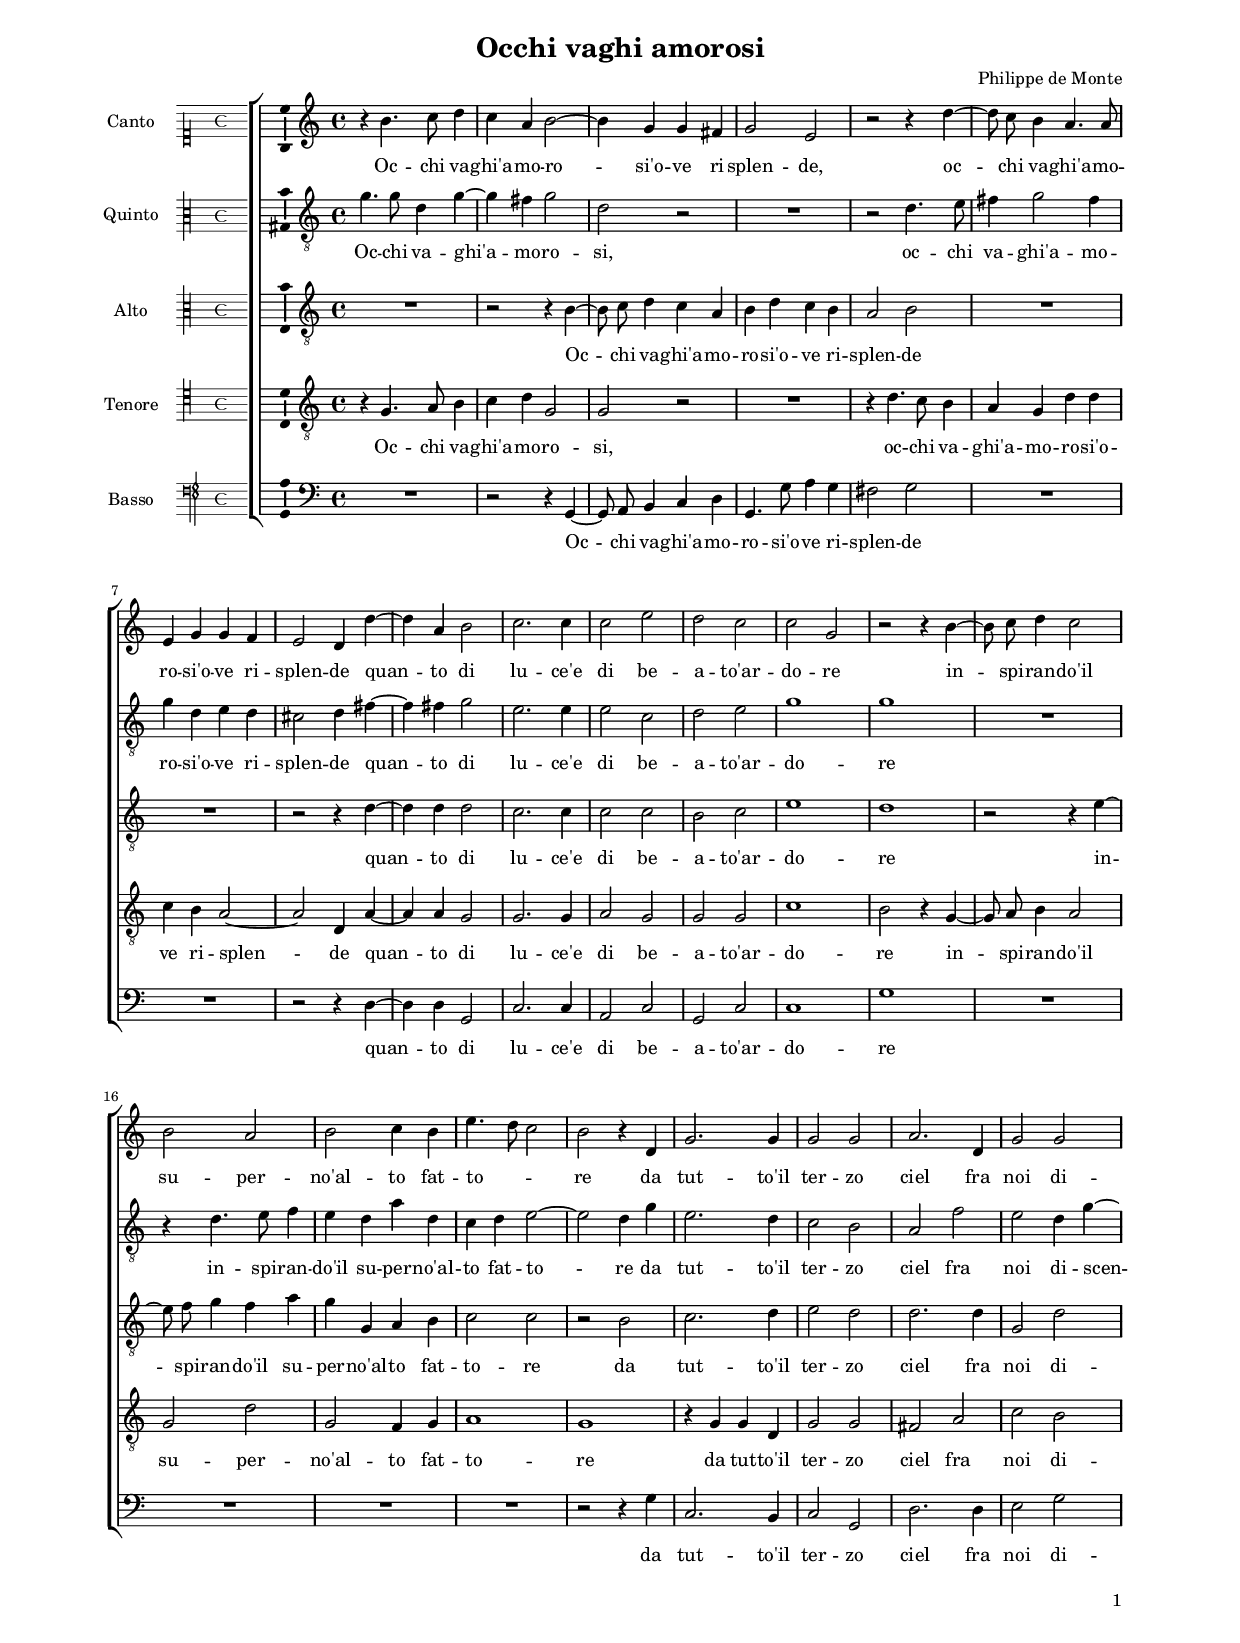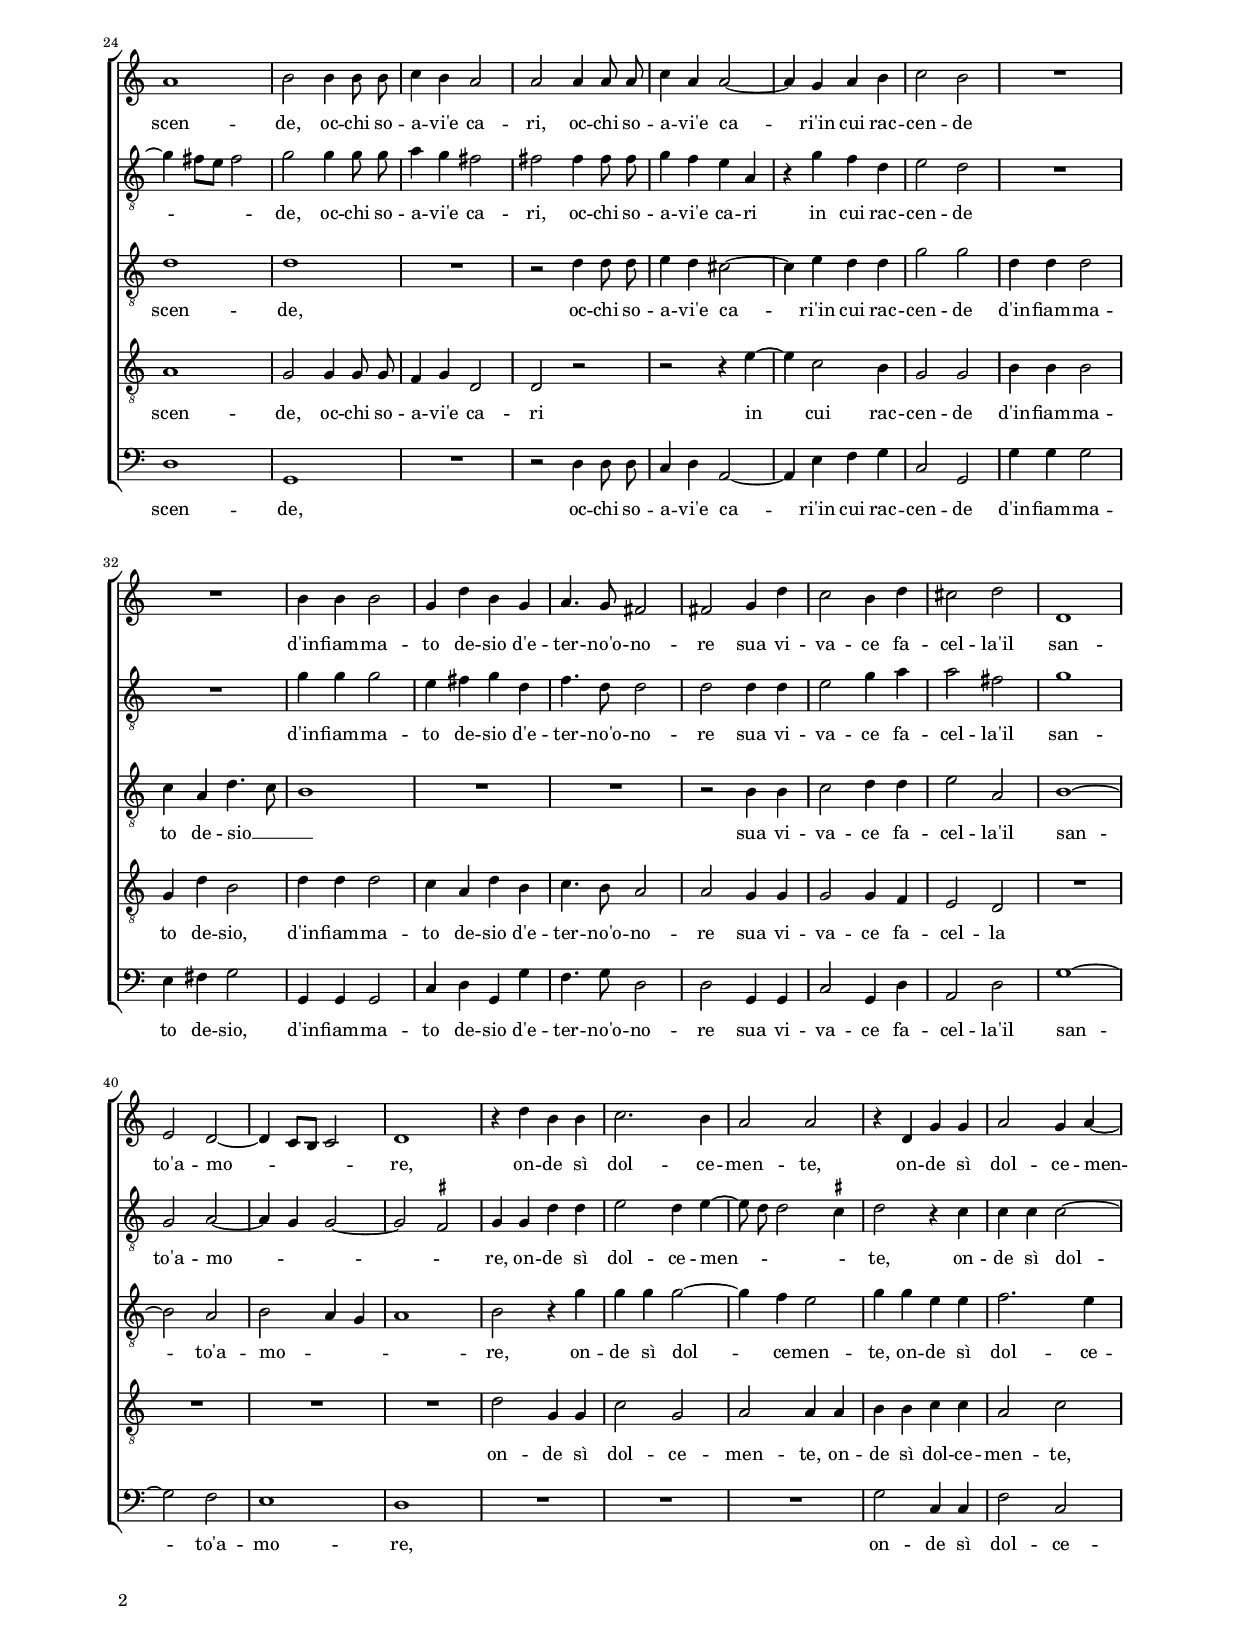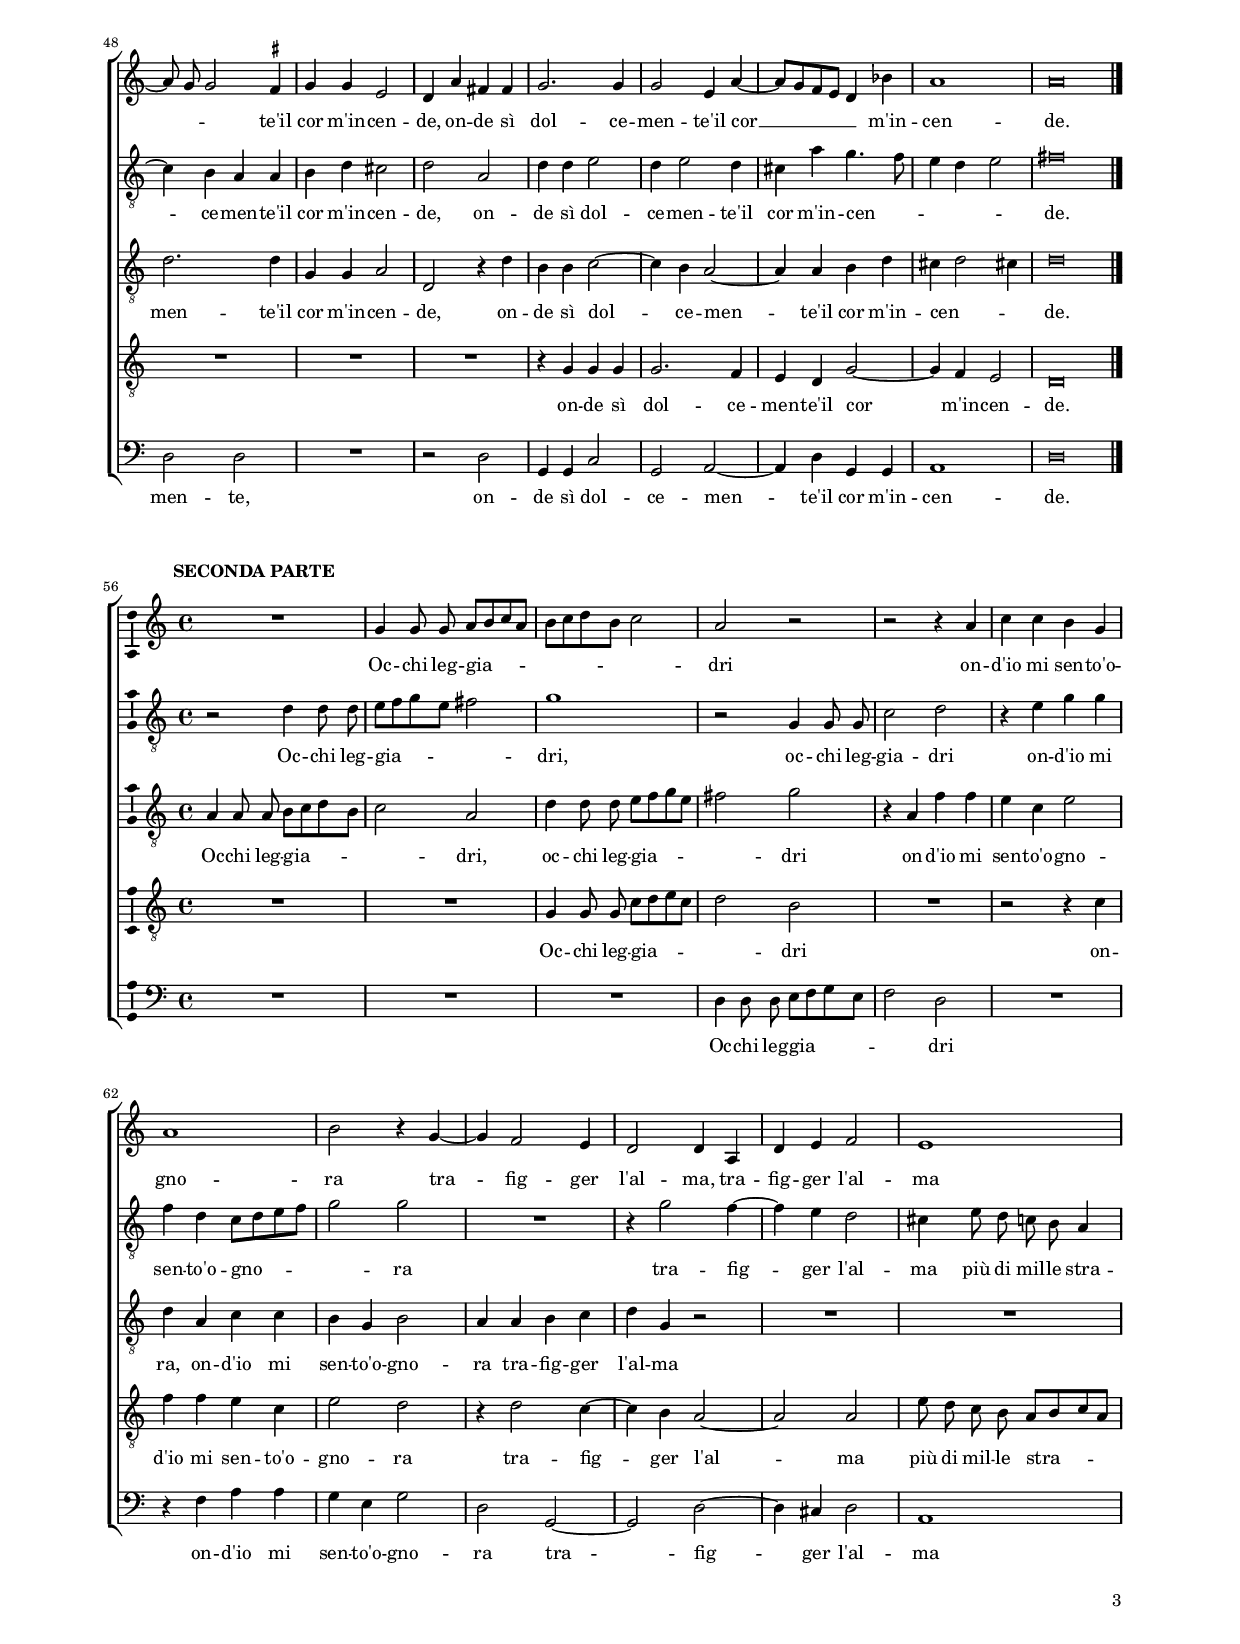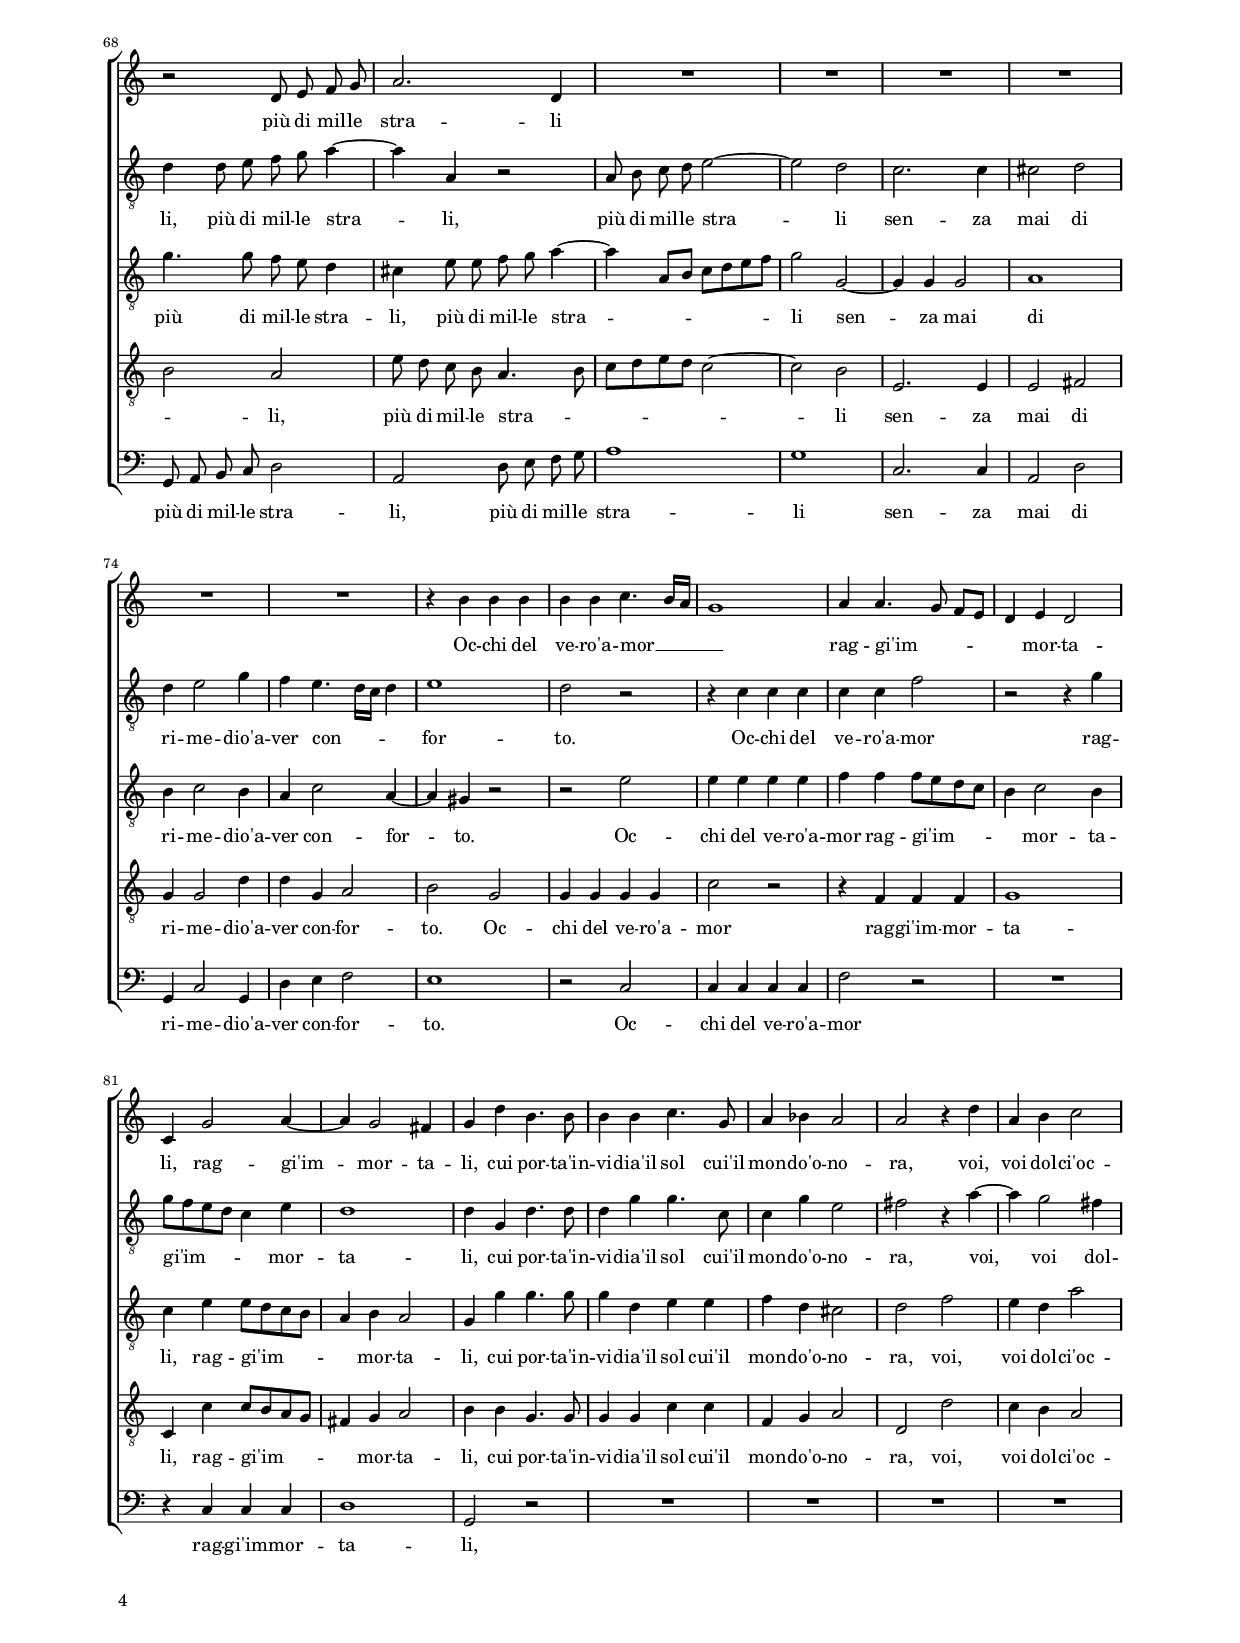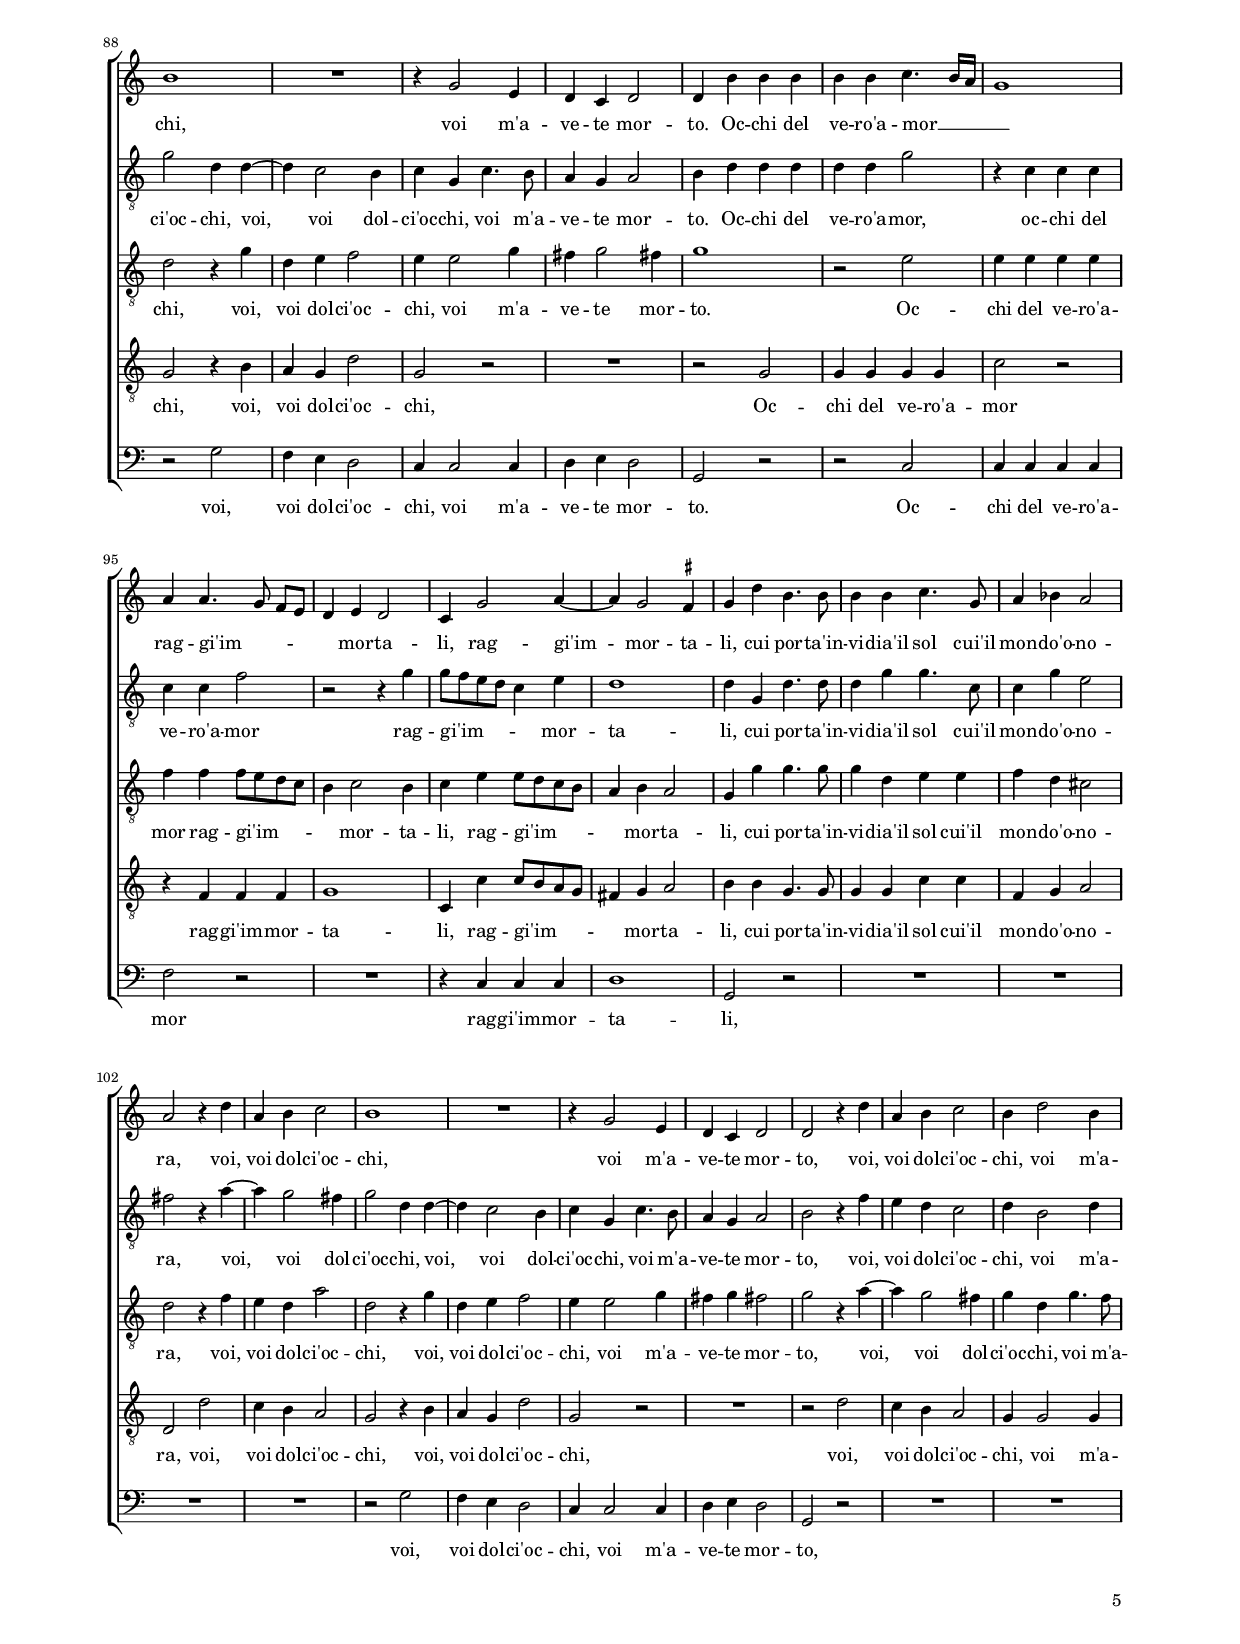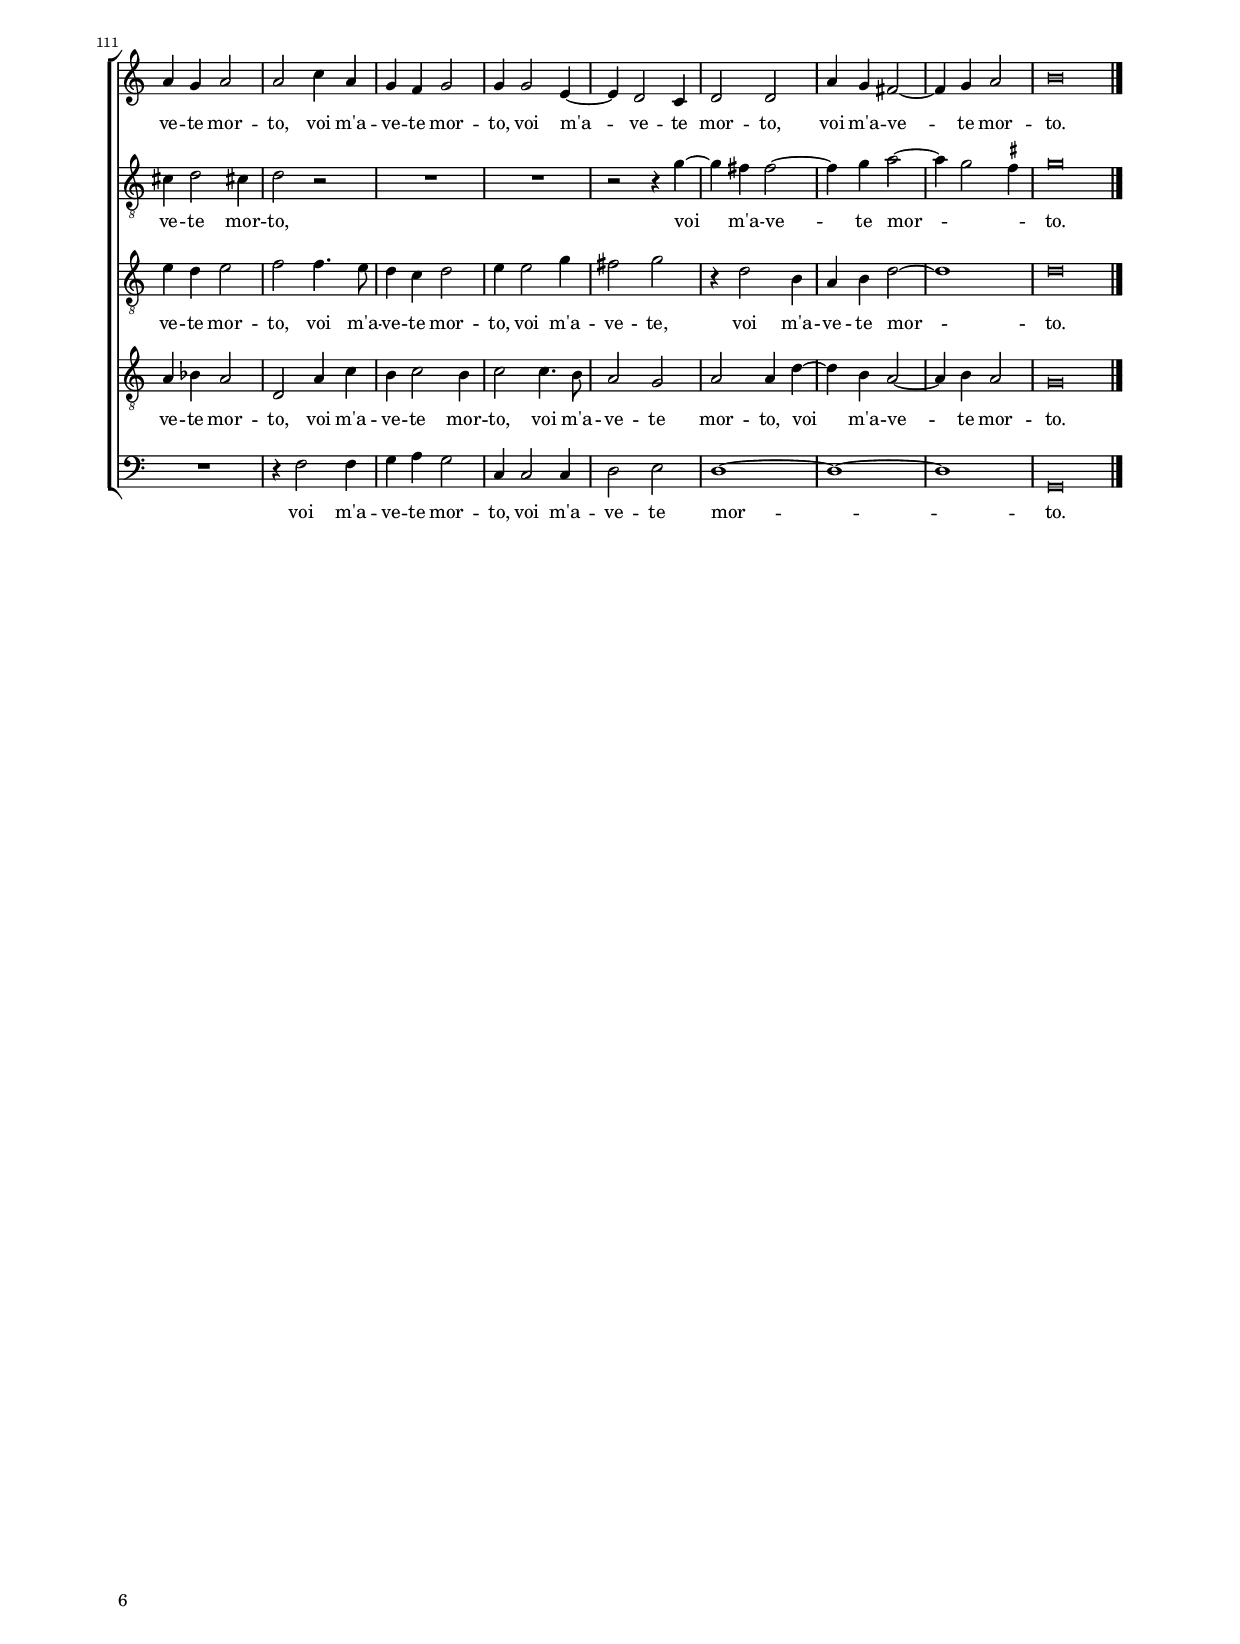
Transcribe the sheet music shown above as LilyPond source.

\header
{
	title="Occhi vaghi amorosi"
	composer="Philippe de Monte"
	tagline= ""
}

\version "2.24.4"
\language deutsch
#(set-global-staff-size 15)
% #(set-default-paper-size "letter")
#(ly:set-option 'point-and-click #f)


	
	ficta = { \once \set suggestAccidentals = ##t }
	
	forget = #(define-music-function (music) (ly:music?) #{
		\accidentalStyle forget
		$music
		\accidentalStyle default
		#})
	
	ki = \autoBeamOff
	be = \autoBeamOn


\paper
	{
	top-margin = 1.8 \cm
	bottom-margin = 1.2 \cm
	left-margin = 2 \cm
	right-margin = 2 \cm
	ragged-bottom = ##f
	ragged-last-bottom = ##t
	print-page-number = ##f
	score-system-spacing = #'((basic-distance . 16) (minimum-distance . 14) (padding . 5) (strechability . 150))
	system-system-spacing = #'((basic-distance . 16) (minimum-distance . 14) (padding . 5) (strechability . 150))
	oddFooterMarkup=\markup   \fill-line { "" \fromproperty #'page:page-number-string }
	evenFooterMarkup=\markup  \fill-line { \fromproperty #'page:page-number-string "" }
	last-bottom-spacing = #'((basic-distance . 12) (minimum-distance . 7) (padding . 4))
% 	system-count = 17
%	systems-per-page = 3
	page-count = 6
%	min-systems-per-page = 3
	}

%%%%%%%%%%%%%%%%%%%  INCIPIT  %%%%%%%%%%%%%%%%%%%%%


incipitcantus = \relative c' {
	\time 4/4
	\clef "petrucci-c1"
	\key c \major
	}

incipitcantusVoice = <<
	\new MensuralVoice <<
		{ s1 \noBreak }
		\incipitcantus
	>>
	>>


incipitaltus = \relative c' {
	\time 4/4
	\clef "petrucci-c3"
	\key c \major
	s4 \bar ""
	}

incipitaltusVoice = <<
	\new MensuralVoice <<
		{ s1 \noBreak }
		\incipitaltus
	>>
	>>


incipitquintus = \relative c' {
	\time 4/4
	\clef "petrucci-c3"
	\key c \major
	}

incipitquintusVoice = <<
	\new MensuralVoice <<
		{ s1 \noBreak }
		\incipitquintus
	>>
	>>


incipittenor = \relative c' {
	\time 4/4
	\clef "petrucci-c4"
	\key c \major
	}

incipittenorVoice = <<
	\new MensuralVoice <<
		{ s1 \noBreak }
		\incipittenor
	>>
	>>


incipitbassus= \relative c {
	\time 4/4
	\clef "petrucci-f4"
	\key c \major
	}

incipitbassusVoice = <<
	\new MensuralVoice <<
		{ s1 \noBreak }
		\incipitbassus
	>>
	>>

%%%%%%%%%%%%%%%%%%%%%%%%%%%%%%%%%%%%%%%%%%%%%%%
	

global = {
	\key c \major
	\time 4/4
	\set Score.tempoHideNote = ##t
	\tempo 4 = 100
	\skip 1*54
	\set Score.measureLength = #(ly:make-moment 2/1)
	\skip 1*2 \bar "|."
	}


cantus =  \relative c''
	{
	r4 h4. c8 d4
	c4 a h2~
	h4 g g fis
	g2 e
%5
	r2 r4 d'~ |
	\ki d8 c \be h4 a4. a8 \break
	e4 g g f
	e2 d4 d'~
	d4 a h2
%10
	c2. c4 |
	c2 e
	d2 c
	c2 g
	r2 r4 h~
%15
	\ki h8 c \be d4 c2 | \break
	h2 a
	h2 c4 h
	e4. d8 c2
	h2 r4 d,
%20
	g2. g4 |
	g2 g
	a2. d,4
	g2 g \pageBreak
	a1
%25
	h2 h4 \ki h8 h \be |
	c4 h a2
	a2 a4 \ki a8 a \be
	c4 a a2~
	a4 g a h
%30
	c2 h |
	R1 \break
	R1
	h4 h h2
	g4 d' h g
%35
	a4. g8 fis2 |
	fis2 g4 d'
	c2 h4 d
	cis2 d
	d,1 \break
%40
	e2 d~ |
	d4 c8 h c2
	d1
	r4 d' h h
	c2. h4
%45
	a2 a |
	r4 d, g g
	a2 g4 a~ \pageBreak
	\ki a8 g \be g2 \ficta fis4
	g4 g e2
%50
	d4 a' fis fis |
	g2. g4
	g2 e4 a~
	a8 g f e d4 b'
	a1
%55
	a\breve |
	}


quintus =  \relative c'
	{
	g'4. g8 d4 g~
	g4 fis g2
	d2 r
	R1
%5
	r2 d4. e8 |
	fis4 g2 fis4
	g4 d e d
	cis2 d4 fis~
	fis4 fis g2
%10
	e2. e4 |
	e2 c
	d2 e
	g1
	g1
%15
	R1 |
	r4 d4. e8 f4
	e4 d a' d,
	c4 d e2~
	e2 d4 g
%20
	e2. d4 |
	c2 h
	a2 f'
	e2 d4 g~
	g4 fis8 e fis2
%25
	g2 g4 \ki g8 g |
	a4 g fis2
	fis2 fis4 fis8 fis
	g4 f e a,
	r4 g' f d
%30
	e2 d |
	R1
	R1
	g4 g g2
	e4 fis g d
%35
	f4. d8 d2 |
	d2 d4 d
	e2 g4 a
	a2 fis
	g1
%40
	g,2 a2~ |
	a4 g g2~
	g2 \ficta fis
	g4 g d' d
	e2 d4 e~
%45
	e8 d d2 \ficta cis4 |
	d2 r4 c
	c4 c c2~
	c4 h a a
	h4 d cis2
%50
	d2 a |
	d4 d e2
	d4 e2 d4
	cis4 a'g4. f8
	e4 d e2
%55
	fis\breve |
	}


altus =  \relative c'
	{
	R1
	r2 r4 h~
	\ki h8 c d4 c a
	h4 d c h
%5
	a2 h |
	R1
	R1
	r2 r4 d~
	d4 d d2
%10
	c2. c4 |
	c2 c
	h2 c
	e1
	d1
%15
	r2 r4 e~ |
	e8 f g4 f a
	g4 g, a h
	c2 c
	r2 h
%20
	c2. d4 |
	e2 d
	d2. d4
	g,2 d'
	d1
%25
	d1 |
	R1
	r2 d4 d8 d
	e4 d cis2~
	cis4 e d d
%30
	g2 g |
	d4 d d2
	c4 a d4. c8
	h1
	R1
%35
	R1 |
	r2 h4 h
	c2 d4 d
	e2 a,
	h1~
%40
	h2 a |
	h2 a4 g
	a1
	h2 r4 g'
	g4 g g2~
%45
	g4 f e2 |
	g4 g e e
	f2. e4
	d2. d4
	g,4 g a2
%50
	d,2 r4 d' |
	h4 h c2~
	c4 h a2~
	a4 a h d
	cis4 d2 cis!4
%55
	d\breve |
	}


tenor  =  \relative c'
	{
	r4 g4. a8 h4
	c4 d g,2
	g2 r
	R1
%5
	r4 d'4. c8 h4 |
	a4 g d' d
	c4 h a2~
	a2 d,4 a'~
	a4 a g2
%10
	g2. g4 |
	a2 g
	g2 g
	c1
	h2 r4 g~
%15
	\ki g8 a h4 a2 |
	g2 d'
	g,2 f4 g
	a1
	g1
%20
	r4 g g d |
	g2 g
	fis2 a
	c2 h
	a1
%25
	g2 g4 g8 g | 
	f4 g d2
	d2 r
	r2 r4 e'~
	e4 c2 h4
%30
	g2 g |
	h4 h h2
	g4 d' h2
	d4 d d2
	c4 a d h
%35
	c4. h8 a2 |
	a2 g4 g
	g2 g4 f
	e2 d
	R1
%40
	R1 |
	R1
	R1
	d'2 g,4 g
	c2 g
%45
	a2 a4 a |
	h4 h c c
	a2 c
	R1
	R1
%50
	R1 |
	r4 g g g
	g2. f4
	e4 d g2~
	g4 f e2
%55
	d\breve |
	}


bassus  =  \relative c
	{
	R1
	r2 r4 g~
	\ki g8 a h4 c d
	g,4. g'8 a4 g
%5
	fis2 g |
	R1
	R1
	r2 r4 d~
	d4 d g,2
%10
	c2. c4 |
	a2 c
	g2 c
	c1
	g'1
%15
	R1 |
	R1
	R1
	R1
	r2 r4 g
%20
	c,2. h4 |
	c2 g
	d'2. d4
	e2 g
	d1
%25
	g,1 |
	R1
	r2 d'4 d8 d
	c4 d a2~
	a4 e' f g
%30
	c,2 g |
	g'4 g g2
	e4 fis g2
	g,4 g g2
	c4 d g, g'
%35
	f4. g8 d2 |
	d2 g,4 g
	c2 g4 d'
	a2 d
	g1~
%40
	g2 f |
	e1
	d1
	R1
	R1
%45
	R1 |
	g2 c,4 c
	f2 c
	d2 d
	R1
%50
	r2 d |
	g,4 g c2
	g2 a~
	a4 d g, g
	a1
%55
	d\breve |
	}


lyricscantus = \lyricmode {
	Oc -- chi va -- ghi'a -- mo -- ro -- si'o -- ve ri -- splen -- de,
	oc -- chi va -- ghi'a -- mo -- ro -- si'o -- ve ri -- splen -- de
	quan -- to di lu -- ce'e di be -- a -- to'ar -- do -- re
	in -- spi -- ran -- do'il su -- per -- no'al -- to fat -- to -- _ _ re
	da tut -- to'il ter -- zo ciel fra noi di -- scen -- de,
	oc -- chi so -- a -- vi'e ca -- ri,
	oc -- chi so -- a -- vi'e ca -- ri'in cui rac -- cen -- de
	d'in -- fiam -- ma -- to de -- sio d'e -- ter -- no'o -- no -- re
	sua vi -- va -- ce fa -- cel -- la'il san -- to'a -- mo -- _ _ _ re,
	on -- de sì dol -- ce -- men -- te,
	on -- de sì dol -- ce -- men -- _ _ te'il cor m'in -- cen -- de,
	on -- de sì dol -- ce -- men -- te'il cor __ _ _ _ _ m'in -- cen -- de.
	}


lyricsquintus = \lyricmode {
	Oc -- chi va -- ghi'a -- mo -- ro -- si,
	oc -- chi va -- ghi'a -- mo -- ro -- si'o -- ve ri -- splen -- de
	quan -- to di lu -- ce'e di be -- a -- to'ar -- do -- re
	in -- spi -- ran -- do'il su -- per -- no'al -- to fat -- to -- re
	da tut -- to'il ter -- zo ciel fra noi di -- scen -- _ _ _ de,
	oc -- chi so -- a -- vi'e ca -- ri,
	oc -- chi so -- a -- vi'e ca -- ri in cui rac -- cen -- de
	d'in -- fiam -- ma -- to de -- sio d'e -- ter -- no'o -- no -- re
	sua vi -- va -- ce fa -- cel -- la'il san -- to'a -- mo -- _ _ _ re,
	on -- de sì dol -- ce -- men -- _ _ _ te,
	on -- de sì dol -- ce -- men -- te'il cor m'in -- cen -- de,
	on -- de sì dol -- ce -- men -- te'il cor m'in -- cen -- _ _ _ _ de.
	}


lyricsaltus = \lyricmode {
	Oc -- chi va -- ghi'a -- mo -- ro -- si'o -- ve ri -- splen -- de
	quan -- to di lu -- ce'e di be -- a -- to'ar -- do -- re
	in -- spi -- ran -- do'il su -- per -- no'al -- to fat -- to -- re
	da tut -- to'il ter -- zo ciel fra noi di -- scen -- de,
	oc -- chi so -- a -- vi'e ca -- ri'in cui rac -- cen -- de
	d'in -- fiam -- ma -- to de -- sio __ _ _ 
	sua vi -- va -- ce fa -- cel -- la'il san -- to'a -- mo -- _ _ _ re,
	on -- de sì dol -- ce -- men -- te,
	on -- de sì dol -- ce -- men -- te'il cor m'in -- cen -- de,
	on -- de sì dol -- ce -- men -- te'il cor m'in -- cen -- _ _ de.
	}


lyricstenor = \lyricmode {
	Oc -- chi va -- ghi'a -- mo -- ro -- si,
	oc -- chi va -- ghi'a -- mo -- ro -- si'o -- ve ri -- splen -- de
	quan -- to di lu -- ce'e di be -- a -- to'ar -- do -- re
	in -- spi -- ran -- do'il su -- per -- no'al -- to fat -- to -- re
	da tut -- to'il ter -- zo ciel fra noi di -- scen -- de,
	oc -- chi so -- a -- vi'e ca -- ri in cui rac -- cen -- de
	d'in -- fiam -- ma -- to de -- sio,
	d'in -- fiam -- ma -- to de -- sio d'e -- ter -- no'o -- no -- re
	sua vi -- va -- ce fa -- cel -- la
	on -- de sì dol -- ce -- men -- te,
	on -- de sì dol -- ce -- men -- te,
	on -- de sì dol -- ce -- men -- te'il cor m'in -- cen -- de.
	}


lyricsbassus = \lyricmode {
	Oc -- chi va -- ghi'a -- mo -- ro -- si'o -- ve ri -- splen -- de
	quan -- to di lu -- ce'e di be -- a -- to'ar -- do -- re
	da tut -- to'il ter -- zo ciel fra noi di -- scen -- de,
	oc -- chi so -- a -- vi'e ca -- ri'in cui rac -- cen -- de
	d'in -- fiam -- ma -- to de -- sio,
	d'in -- fiam -- ma -- to de -- sio d'e -- ter -- no'o -- no -- re
	sua vi -- va -- ce fa -- cel -- la'il san -- to'a -- mo -- re,
	on -- de sì dol -- ce -- men -- te,
	on -- de sì dol -- ce -- men -- te'il cor m'in -- cen -- de.
	}


\score
{  
	\transpose c c {
	\new ChoirStaff \with { \override StaffGrouper.staff-staff-spacing.basic-distance = #12 }
	<<

	\new Staff << \global
	\new Voice="v1" {
		\set Staff.instrumentName=\markup { "Canto" \hspace #2 }
		\incipit \incipitcantusVoice
		\set Staff.midiInstrument = "reed organ"
		\clef violin
		\cantus }
	\new Lyrics \lyricsto "v1" {\lyricscantus }
	>>


	\new Staff << \global
	\new Voice="v5" {
		\set Staff.instrumentName=\markup { "Quinto" \hspace #2 }
		\incipit \incipitquintusVoice
		\set Staff.midiInstrument = "reed organ"
		\clef "G_8" % violin
		\quintus}
	\new Lyrics \lyricsto "v5" {\lyricsquintus }
	>>


	\new Staff << \global
	\new Voice="v2" {
		\set Staff.instrumentName=\markup { "Alto" \hspace #2 }
		\incipit \incipitaltusVoice
		\set Staff.midiInstrument = "reed organ"
		\clef "G_8" % violin
		\altus}
	\new Lyrics \lyricsto "v2" {\lyricsaltus }
	>>


	\new Staff << \global
	\new Voice="v3" {
		\set Staff.instrumentName=\markup { "Tenore" \hspace #2 }
		\incipit \incipittenorVoice
		\set Staff.midiInstrument = "reed organ"
		\clef "G_8"
		\tenor }
	\new Lyrics \lyricsto "v3" {\lyricstenor }
	>>


	\new Staff << \global
	\new Voice="v4" {
		\set Staff.instrumentName=\markup { "Basso" \hspace #2 }
		\incipit \incipitbassusVoice
		\set Staff.midiInstrument = "reed organ"
		\clef bass
		\bassus }
	\new Lyrics \lyricsto "v4" {\lyricsbassus}
	>>

	>>
	} % transpose

	\layout
	{
	indent = 2.4 \cm
	\context { \Lyrics \override VerticalAxisGroup.nonstaff-relatedstaff-spacing.padding = #1.4 }
%	\context { \Lyrics \override LyricText.font-size = #1 }
	\context { \Staff \override TimeSignature.break-visibility = #end-of-line-invisible }
	\context { \Staff \consists Ambitus_engraver }
	\context { \Score \override BarNumber.padding = #2 }
	\context { \Voice \override NoteHead.style = #'baroque }
	}

\midi
	{
	
	}

}

%%%%%%%%%%%%%%%%%%%%  SECONDA PARTE %%%%%%%%%%%%%%%%%%%%


global = {
	\key c \major
	\time 4/4
	\set Score.tempoHideNote = ##t
	\tempo 4 = 100
	\set Score.currentBarNumber = #56
 	\skip 1*63
	\set Score.measureLength = #(ly:make-moment 2/1)
	\skip 1*2 \bar "|."
	}


cantus =  \relative c''
	{
	R1
	g4 \ki g8 g \be a8 h c a
	h8 c d h c2
	a2 r
%5
	r2 r4 a |
	c4 c h g
	a1
	h2 r4 g~
	g4 f2 e4
%10
	d2 d4 a |
	d4 e f2
	e1
	r2 \ki d8 e f g \be
	a2. d,4
%15
	R1 |
	R1
	R1
	R1
	R1
%20
	R1 |
	r4 h' h h
	h4 h c4. h16 a
	g1
	a4 a4. g8 f[ e]
%25
	d4 e d2 |
	c4 g'2 a4~
	a4 g2 fis4
	g4 d' h4. h8
	h4 h c4. g8
%30
	a4 b a2 |
	a2 r4 d
	a4 h c2
	h1
	R1
%35
	r4 g2 e4 |
	d4 c d2
	d4 h' h h
	h4 h c4. h16 a
	g1
%40
	a4 a4. g8 f[ e] |
	d4 e d2
	c4 g'2 a4~
	a4 g2 \ficta fis4
	g4 d' h4. h8
%45
	h4 h c4. g8 |
	a4 b a2
	a2 r4 d
	a4 h c2
	h1
%50
	R1 |
	r4 g2 e4
	d4 c d2
	d2 r4 d'
	a4 h c2
%55
	h4 d2 h4 |
	a4 g a2
	a2 c4 a
	g4 f g2
	g4 g2 e4~
%60
	e4 d2 c4 |
	d2 d
	a'4 g fis2~
	fis4 g a2
	h\breve | 
	}


quintus =  \relative c'
	{
	r2 d4 \ki d8 d \be
	e8 f g e fis2
	g1
	r2 g,4 \ki g8 g \be
%5
	c2 d |
	r4 e g g
	f4 d c8 d e f
	g2 g
	R1
%10
	r4 g2 f4~ |
	f4 e d2
	cis4 \ki e8 d c h a4
	d4 d8 e f g a4~
	a4 a, r2
%15
	a8 h c d e2~ |
	e2 d
	c2. c4
	cis2 d
	d4 e2 g4
%20
	f4 e4. \be d16 c d4 |
	e1
	d2 r
	r4 c c c
	c4 c f2
%25
	r2 r4 g |
	g8 f e d c4 e
	d1
	d4 g, d'4. d8
	d4 g g4. c,8
%30
	c4 g' e2  |
	fis2 r4 a~
	a4 g2 fis4
	g2 d4 d~
	d4 c2 h4
%35
	c4 g c4. h8 |
	a4 g a2
	h4 d d d
	d4 d g2
	r4 c, c c
%40
	c4 c f2 |
	r2 r4 g
	g8 f e d c4 e
	d1
	d4 g, d'4. d8
%45
	d4 g g4. c,8 |
	c4 g' e2
	fis2 r4 a~
	a4 g2 fis4
	g2 d4 d~
%50
	d4 c2 h4 |
	c4 g c4. h8
	a4 g a2
	h2 r4 f'
	e4 d c2
%55
	d4 h2 d4 |
	cis4 d2 cis!4
	d2 r
	R1
	R1
%60
	r2 r4 g~ |
	g4 fis fis2~
	fis4 g a2~
	a4 g2 \ficta fis4
	g\breve |
	}


altus =  \relative c'
	{
	a4 \ki a8 a \be h8 c d h
	c2 a
	d4 \ki d8 d \be e8 f g e
	fis2 g
%5
	r4 a, f' f |
	e4 c e2
	d4 a c c
	h4 g h2
	a4 a h c
%10
	d4 g, r2 |
	R1
	R1
	g'4. \ki g8 f e d4
	cis4 e8 e f g a4~
%15
	a4 \be a,8 h c d e f |
	g2 g,~
	g4 g g2
	a1
	h4 c2 h4
%20
	a4 c2 a4~ |
	a4 gis r2
	r2 e'
	e4 e e e
	f4 f f8 e d c
%25
	h4 c2 h4 |
	c4 e e8 d c h
	a4 h a2
	g4 g' g4. g8
	g4 d e e
%30
	f4 d cis2 |
	d2 f
	e4 d a'2
	d,2 r4 g
	d4 e f2
%35
	e4 e2 g4 |
	fis4 g2 fis!4
	g1
	r2 e
	e4 e e e
%40
	f4 f f8 e d c |
	h4 c2 h4
	c4 e e8 d c h
	a4 h a2
	g4 g' g4. g8
%45
	g4 d e e |
	f4 d cis2
	d2 r4 f
	e4 d a'2
	d,2 r4 g
%50
	d4 e f2 |
	e4 e2 g4
	fis4 g fis!2
	g2 r4 a~
	a4 g2 fis4
%55
	g4 d g4. f8 |
	e4 d e2
	f2 f4. e8
	d4 c d2
	e4 e2 g4
%60
	fis2 g |
	r4 d2 h4
	a4 h d2~
	d1
	d\breve |
	}


tenor  =  \relative c'
	{
	R1
	R1
	g4 \ki g8 g \be c8 d e c
	d2 h
%5
	R1 |
	r2 r4 c
	f4 f e c
	e2 d
	r4 d2 c4~
%10
	c4 h a2~ |
	a2 a
	\ki e'8 d c h \be a h c a 
	h2 a
	\ki e'8 d c h \be a4. h8
%15
	c8 d e d c2~ |
	c2 h
	e,2. e4
	e2 fis
	g4 g2 d'4
%20
	d4 g, a2 |
	h2 g
	g4 g g g
	c2 r
	r4 f, f f
%25
	g1 |
	c,4 c' c8 h a g
	fis4 g a2
	h4 h g4. g8
	g4 g c c
%30
	f,4 g a2 |
	d,2 d'
	c4 h a2
	g2 r4 h
	a4 g d'2
%35
	g,2 r |
	R1
	r2 g
	g4 g g g
	c2 r
%40
	r4 f, f f |
	g1
	c,4 c' c8 h a g
	fis4 g a2
	h4 h g4. g8
%45
	g4 g c c |
	f,4 g a2
	d,2 d'
	c4 h a2
	g2 r4 h
%50
	a4 g d'2 |
	g,2 r
	R1
	r2 d'
	c4 h a2
%55
	g4 g2 g4 |
	a4 b a2
	d,2 a'4 c
	h4 c2 h4
	c2 c4. h8
%60
	a2 g |
	a2 a4 d~
	d4 h a2~
	a4 h a2
	g\breve |
	}


bassus  =  \relative c
	{
	R1
	R1
	R1
	d4 \ki d8 d \be e8 f g e
%5
	f2 d |
	R1
	r4 f a a
	g4 e g2
	d2 g,~
%10
	g2 d'~ |
	d4 cis d2
	a1
	\ki g8 a h c d2
	a2 d8 e f g
%15
	a1 |
	g1
	c,2. c4
	a2 d
	g,4 c2 g4
%20
	d'4 e f2 |
	e1
	r2 c
	c4 c c c
	f2 r
%25
	R1 |
	r4 c c c
	d1
	g,2 r
	R1
%30
	R1 |
	R1
	R1
	r2 g'
	f4 e d2
%35
	c4 c2 c4 |
	d4 e d2
	g,2 r
	r2 c
	c4 c c c
%40
	f2 r |
	R1
	r4 c c c
	d1
	g,2 r
%45
	R1 |
	R1
	R1
	R1
	r2 g'
%50
	f4 e d2 |
	c4 c2 c4
	d4 e d2
	g,2 r
	R1
%55
	R1 |
	R1
	r4 f'2 f4
	g4 a g2
	c,4 c2 c4
%60
	d2 e |
	d1~
	d1~
	d1
	g,\breve |
	}


lyricscantus = \lyricmode {
	Oc -- chi leg -- gia -- _ _ _ _ _ _ _ _ dri
	on -- d'io mi sen -- to'o -- gno -- ra
	tra -- fig -- ger l'al -- ma,
	tra -- fig -- ger l'al -- ma più di mil -- le stra -- li
	Oc -- chi del ve -- ro'a -- mor __ _ _ _ rag -- gi'im -- _ _ _ _ mor -- ta -- li,
	rag -- gi'im -- mor -- ta -- li,
	cui por -- ta'in -- vi -- dia'il sol cui'il mon -- do'o -- no -- ra,
	voi,
	voi dol -- ci'oc -- chi,
	voi m'a -- ve -- te mor -- to.
	Oc -- chi del ve -- ro'a -- mor __ _ _ _ rag -- gi'im -- _ _ _ _ mor -- ta -- li,
	rag -- gi'im -- mor -- ta -- li,
	cui por -- ta'in -- vi -- dia'il sol cui'il mon -- do'o -- no -- ra,
	voi,
	voi dol -- ci'oc -- chi,
	voi m'a -- ve -- te mor -- to,
	voi,
	voi dol -- ci'oc -- chi,
	voi m'a -- ve -- te mor -- to,
	voi m'a -- ve -- te mor -- to,
	voi m'a -- ve -- te mor -- to,
	voi m'a -- ve -- te mor -- to.
	}


lyricsquintus = \lyricmode {
	Oc -- chi leg -- gia -- _ _ _ _ dri,
	oc -- chi leg -- gia -- dri
	on -- d'io mi sen -- to'o -- gno -- _ _ _ _ ra
	tra -- fig -- ger l'al -- ma più di mil -- le stra -- li,
	più di mil -- le stra -- li,
	più di mil -- le stra -- li
	sen -- za mai di ri -- me -- dio'a -- ver con -- _ _ _ for -- to.
	Oc -- chi del ve -- ro'a -- mor rag -- gi'im -- _ _ _ _ mor -- ta -- li,
	cui por -- ta'in -- vi -- dia'il sol cui'il mon -- do'o -- no -- ra,
	voi,
	voi dol -- ci'oc -- chi,
	voi,
	voi dol -- ci'oc -- chi,
	voi m'a -- ve -- te mor -- to.
	Oc -- chi del ve -- ro'a -- mor,
	oc -- chi del ve -- ro'a -- mor rag -- gi'im -- _ _ _ _ mor -- ta -- li,
	cui por -- ta'in -- vi -- dia'il sol cui'il mon -- do'o -- no -- ra,
	voi,
	voi dol -- ci'oc -- chi,
	voi,
	voi dol -- ci'oc -- chi,
	voi m'a -- ve -- te mor -- to,
	voi,
	voi dol -- ci'oc -- chi,
	voi m'a -- ve -- te mor -- to,
	voi m'a -- ve -- te mor -- _ _ to.
	}


lyricsaltus = \lyricmode {
	Oc -- chi leg -- gia -- _ _ _ _ dri,
	oc -- chi leg -- gia -- _ _ _ _ dri
	on -- d'io mi sen -- to'o -- gno -- ra,
	on -- d'io mi sen -- to'o -- gno -- ra
	tra -- fig -- ger l'al -- ma più di mil -- le stra -- li,
	più di mil -- le stra -- _ _ _ _ _ _ li
	sen -- za mai di ri -- me -- dio'a -- ver con -- for -- to.
	Oc -- chi del ve -- ro'a -- mor rag -- gi'im -- _ _ _ _ mor -- ta -- li,
	rag -- gi'im -- _ _ _ _ mor -- ta -- li,
	cui por -- ta'in -- vi -- dia'il sol cui'il mon -- do'o -- no -- ra,
	voi,
	voi dol -- ci'oc -- chi,
	voi,
	voi dol -- ci'oc -- chi,
	voi m'a -- ve -- te mor -- to.
	Oc -- chi del ve -- ro'a -- mor rag -- gi'im -- _ _ _ _ mor -- ta -- li,
	rag -- gi'im -- _ _ _ _ mor -- ta -- li,
	cui por -- ta'in -- vi -- dia'il sol cui'il mon -- do'o -- no -- ra,
	voi,
	voi dol -- ci'oc -- chi,
	voi,
	voi dol -- ci'oc -- chi,
	voi m'a -- ve -- te mor -- to,
	voi,
	voi dol -- ci'oc -- chi,
	voi m'a -- ve -- te mor -- to,
	voi m'a -- ve -- te mor -- to,
	voi m'a -- ve -- te,
	voi m'a -- ve -- te mor -- to.
	}


lyricstenor = \lyricmode {
	Oc -- chi leg -- gia -- _ _ _ _ dri
	on -- d'io mi sen -- to'o -- gno -- ra
	tra -- fig -- ger l'al -- ma più di mil -- le stra -- _ _ _ _ li,
	più di mil -- le stra -- _ _ _ _ _ _ li
	sen -- za mai di ri -- me -- dio'a -- ver con -- for -- to.
	Oc -- chi del ve -- ro'a -- mor rag -- gi'im -- mor -- ta -- li,
	rag -- gi'im -- _ _ _ _ mor -- ta -- li,
	cui por -- ta'in -- vi -- dia'il sol cui'il mon -- do'o -- no -- ra,
	voi,
	voi dol -- ci'oc -- chi,
	voi,
	voi dol -- ci'oc -- chi,
	Oc -- chi del ve -- ro'a -- mor rag -- gi'im -- mor -- ta -- li,
	rag -- gi'im -- _ _ _ _ mor -- ta -- li,
	cui por -- ta'in -- vi -- dia'il sol cui'il mon -- do'o -- no -- ra,
	voi,
	voi dol -- ci'oc -- chi,
	voi,
	voi dol -- ci'oc -- chi,
	voi,
	voi dol -- ci'oc -- chi,
	voi m'a -- ve -- te mor -- to,
	voi m'a -- ve -- te mor -- to,
	voi m'a -- ve -- te mor -- to,
	voi m'a -- ve -- te mor -- to.
	}


lyricsbassus = \lyricmode {
	Oc -- chi leg -- gia -- _ _ _ _ dri
	on -- d'io mi sen -- to'o -- gno -- ra
	tra -- fig -- ger l'al -- ma più di mil -- le stra -- li,
	più di mil -- le stra -- li
	sen -- za mai di ri -- me -- dio'a -- ver con -- for -- to.
	Oc -- chi del ve -- ro'a -- mor rag -- gi'im -- mor -- ta -- li,
	voi,
	voi dol -- ci'oc -- chi,
	voi m'a -- ve -- te mor -- to.
	Oc -- chi del ve -- ro'a -- mor rag -- gi'im -- mor -- ta -- li,
	voi,
	voi dol -- ci'oc -- chi,
	voi m'a -- ve -- te mor -- to,
	voi m'a -- ve -- te mor -- to,
	voi m'a -- ve -- te mor -- to.
	}

\score
	{  
	\transpose c c {
	\new ChoirStaff \with { \override StaffGrouper.staff-staff-spacing.basic-distance = #12 }
	<<

	\new Staff <<\global
	\new Voice="v1" {
	  %\set Staff.instrumentName=Cantus
	  %\set Staff.instrumentName=\incipitcantus
		\set Staff.midiInstrument = "reed organ"
		\clef violin
		\cantus }
	\new Lyrics \lyricsto "v1" {\lyricscantus }
	>>


	\new Staff << \global
	\new Voice="v5" {
	  %\set Staff.instrumentName=Quintus
	  %\set Staff.instrumentName=\incipitquintus
		\set Staff.midiInstrument = "reed organ"
		\clef "G_8" % violin
		\quintus}
	\new Lyrics \lyricsto "v5" {\lyricsquintus }
	>>


	\new Staff << \global
	\new Voice="v2" {
	  %\set Staff.instrumentName=Altus
	  %\set Staff.instrumentName=\incipitaltus
		\set Staff.midiInstrument = "reed organ"
		\clef "G_8" % violin
		\altus}
	\new Lyrics \lyricsto "v2" {\lyricsaltus }
	>>


	\new Staff <<\global
	\new Voice="v3" {
	  %\set Staff.instrumentName=Tenor
	  %\set Staff.instrumentName=\incipittenor
		\set Staff.midiInstrument = "reed organ"
		\clef "G_8"
		\tenor }
	\new Lyrics \lyricsto "v3" {\lyricstenor }
	>>


	\new Staff <<\global
	\new Voice="v4" {
	  %\set Staff.instrumentName=Bassus
	  %\set Staff.instrumentName=\incipitbassus
		\set Staff.midiInstrument = "reed organ"
		\clef bass
		\bassus }
	\new Lyrics \lyricsto "v4" {\lyricsbassus}
	>>

	>>
	} % transpose

	\layout
	{
	indent = 0 \cm
	\context { \Lyrics \override VerticalAxisGroup.nonstaff-relatedstaff-spacing.padding = #1.4 }
%	\context { \Lyrics \override LyricText.font-size = #1 }
	\context { \Staff \consists Ambitus_engraver }
	\context { \Score \override BarNumber.padding = #2 }
	\context { \Voice \override NoteHead.style = #'baroque }
	}

	\header { piece = \markup { \raise #2 \hspace #7 \bold "SECONDA PARTE"} }

\midi
	{
	}
	
	}


% EOF
